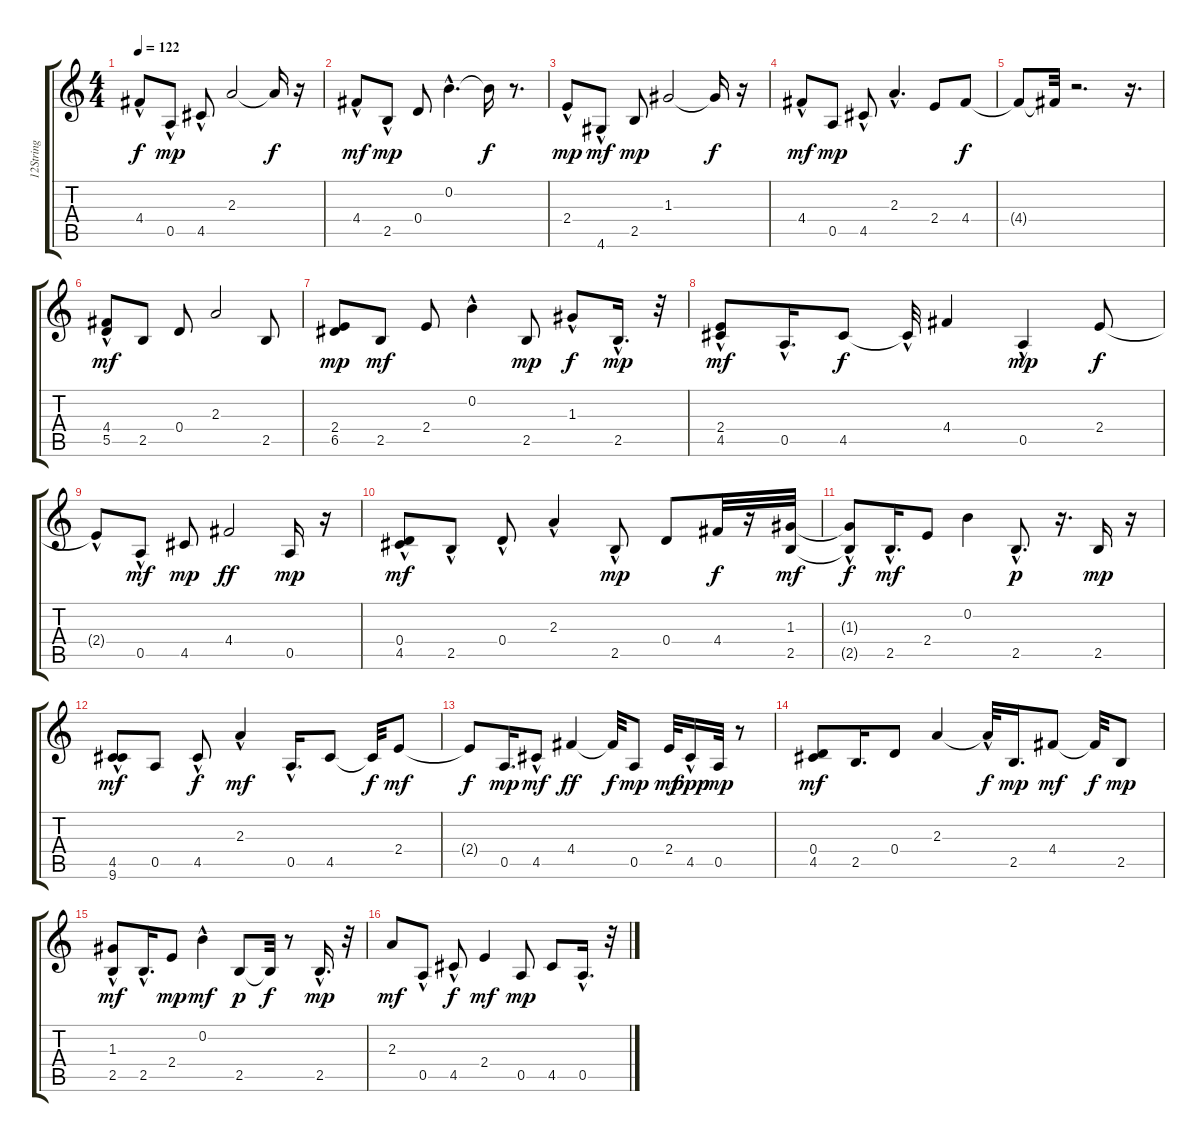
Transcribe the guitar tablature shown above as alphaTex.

\track ("12String" "12String") {instrument acousticguitarsteel}
\staff {score tabs}
\tuning (E4 B3 G3 D3 A2 E2) {hide}
\ts (4 4)
\tempo 122
\clef g2
\ks c
4.4{hac}.8{dy f} 0.5{hac}.8{dy mp} 4.5{hac}.8 2.3.2 2.3{t}.16{dy f} r.16 |
4.4{hac}.8{dy mf} 2.5{hac}.8{dy mp} 0.4.8 0.2{hac}.4{d} 0.2{t}.16{dy f} r.8{d} |
2.4{hac}.8{dy mp} 4.6{hac}.8{dy mf} 2.5.8{dy mp} 1.3.2 1.3{t}.16{dy f} r.16 |
4.4{hac}.8{dy mf} 0.5.8{dy mp} 4.5{hac}.8 2.3{hac}.4{d} 2.4.8 4.4.8{dy f} |
4.4{t}.8 4.4{t}.32 r.2{d} r.16{d} |
(4.4{hac} 5.5).8{dy mf} 2.5.8 0.4.8 2.3.2 2.5.8 |
(2.4 6.5).8{dy mp} 2.5.8{dy mf} 2.4.8 0.2{hac}.4 2.5.8{dy mp} 1.3{hac}.8{dy f} 2.5{hac}.16{d dy mp} r.32 |
(2.4{hac} 4.5).8{dy mf} 0.5{hac}.16{d} 4.5.8{dy f} 4.5{hac t}.32 4.4.4 0.5{hac}.4{dy mp} 2.4.8{dy f} |
2.4{hac t}.8 0.5{hac}.8{dy mf} 4.5.8{dy mp} 4.4.2{dy ff} 0.5.16{dy mp} r.16 |
(0.4 4.5{hac}).8{dy mf} 2.5{hac}.8 0.4{hac}.8 2.3{hac}.4 2.5{hac}.8{dy mp} 0.4.8 4.4.32{dy f} r.16 (1.3 2.5).32{dy mf} |
(1.3{hac t} 2.5{hac t}).8{dy f} 2.5{hac}.16{d dy mf} 2.4.8 0.2.4 2.5{hac}.8{d dy p} r.16{d} 2.5.16{dy mp} r.16 |
(4.5 9.6{hac}).8{dy mf} 0.5.8 4.5{hac}.8{dy f} 2.3{hac}.4{dy mf} 0.5{hac}.16{d} 4.5.8 4.5{t}.32{dy f} 2.4.8{dy mf} |
2.4{t}.8{dy f} 0.5.16{d dy mp} 4.5{hac}.8{dy mf} 4.4.4{dy ff} 4.4{t}.32{dy f} 0.5.8{dy mp} 2.4.32{dy mf} 4.5{hac}.16{dy ppp} 0.5.32{dy mp} r.8 |
(0.4 4.5).8{dy mf} 2.5.16{d} 0.4.8 2.3.4 2.3{hac t}.32{dy f} 2.5.16{d dy mp} 4.4.8{dy mf} 4.4{t}.32{dy f} 2.5.8{dy mp} |
(1.3{hac} 2.5).8{dy mf} 2.5{hac}.16{d} 2.4.8{dy mp} 0.2{hac}.4{dy mf} 2.5.8{dy p} 2.5{t}.32{dy f} r.8 2.5{hac}.16{d dy mp} r.32 |
2.3.8{dy mf} 0.5{hac}.8 4.5{hac}.8{dy f} 2.4.4{dy mf} 0.5.8{dy mp} 4.5.8 0.5{hac}.16{d} r.32
